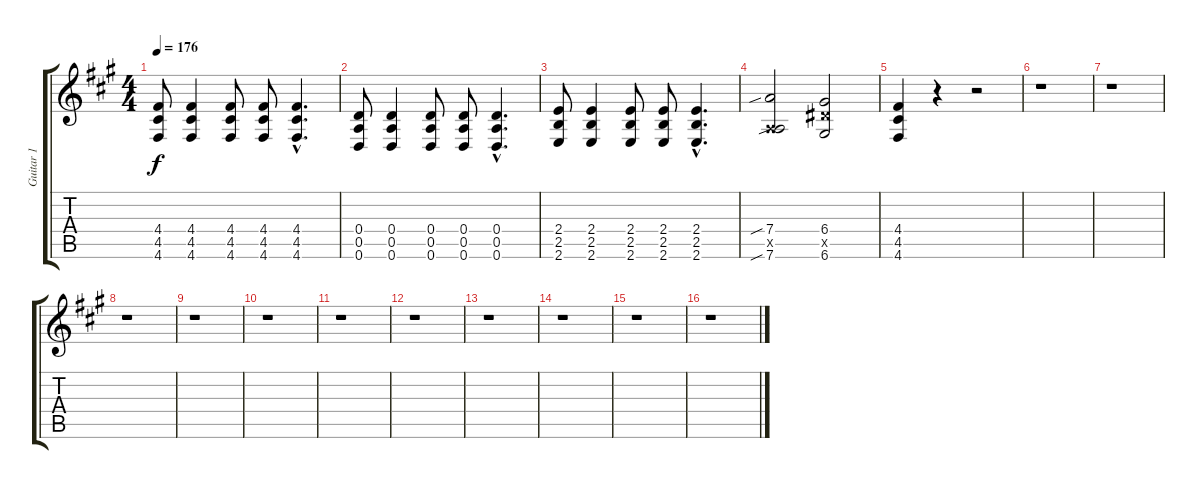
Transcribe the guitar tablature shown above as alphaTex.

\track ("Guitar 1" "Guitar 1") {instrument distortionguitar}
\staff {score tabs}
\tuning (E4 B3 G3 D3 A2 D2) {hide}
\ts (4 4)
\tempo 176
\clef g2
\ks a
(4.4 4.5 4.6).8{dy f} (4.4 4.5 4.6).4 (4.4 4.5 4.6).8 (4.4 4.5 4.6).8 (4.4{hac} 4.5{hac} 4.6{hac}).4{d} |
(0.4 0.5 0.6).8 (0.4 0.5 0.6).4 (0.4 0.5 0.6).8 (0.4 0.5 0.6).8 (0.4{hac} 0.5{hac} 0.6{hac}).4{d} |
(2.4 2.5 2.6).8 (2.4 2.5 2.6).4 (2.4 2.5 2.6).8 (2.4 2.5 2.6).8 (2.4{hac} 2.5{hac} 2.6{hac}).4{d} |
(7.4{sib} 0.5{x} 7.6{sib}).2 (6.4 6.5{x} 6.6).2 |
(4.4 4.5 4.6).4 r.4 r.2 |
r.1 |
r.1 |
r.1 |
r.1 |
r.1 |
r.1 |
r.1 |
r.1 |
r.1 |
r.1 |
r.1
